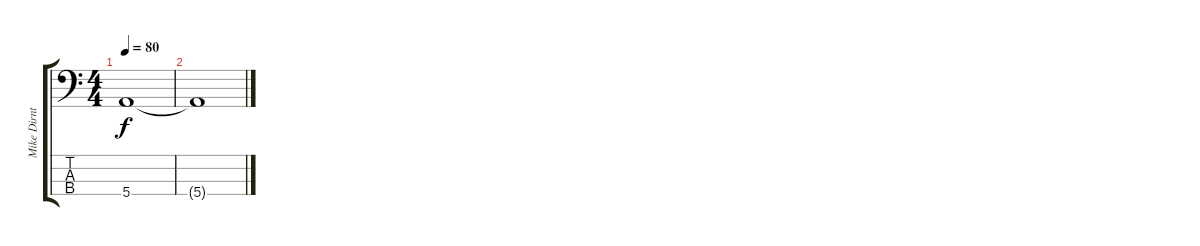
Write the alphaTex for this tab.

\track ("Mike Dirnt (Bass)" "Mike Dirnt") {instrument electricbasspick}
\staff {score tabs}
\tuning (G2 D2 A1 E1) {hide}
\ts (4 4)
\tempo 80
\clef f4
\ks c
5.4{t}.1{dy f} |
5.4{t}.1
